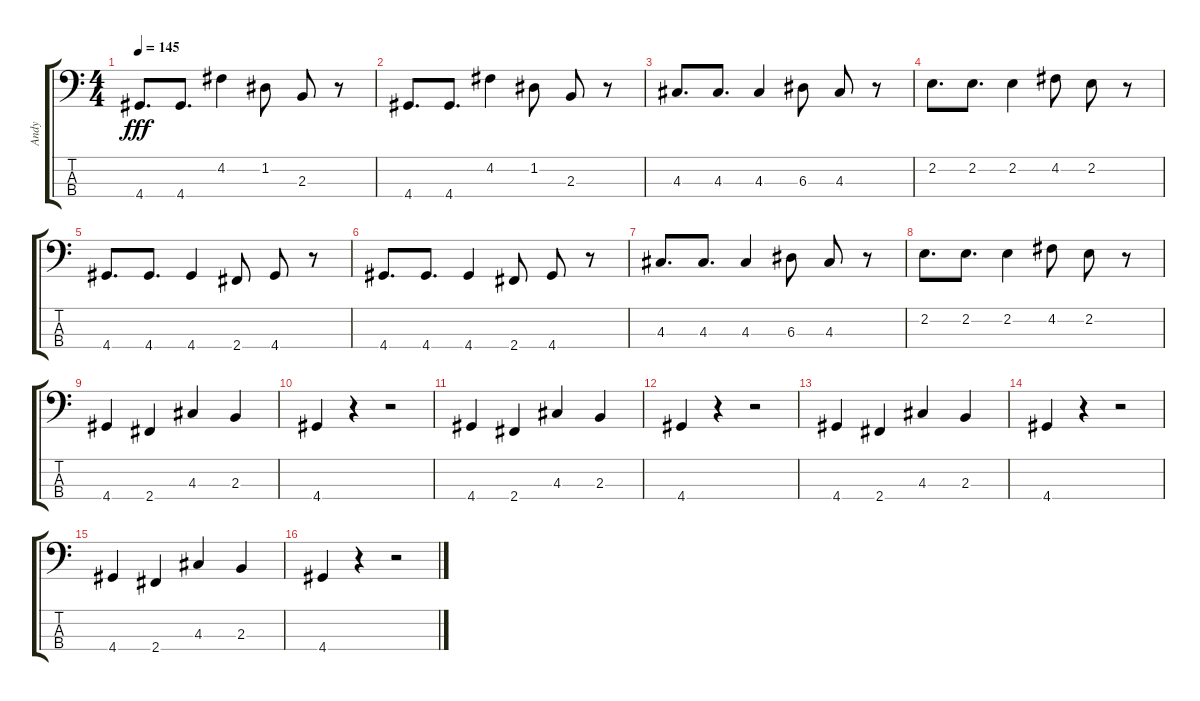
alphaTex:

\track ("Andy" "Andy") {instrument electricbassfinger}
\staff {score tabs}
\tuning (G2 D2 A1 E1) {hide}
\ts (4 4)
\tempo 145
\clef f4
\ks c
4.4.8{d dy fff} 4.4.8{d} 4.2.4 1.2.8 2.3.8 r.8 |
4.4.8{d} 4.4.8{d} 4.2.4 1.2.8 2.3.8 r.8 |
4.3.8{d} 4.3.8{d} 4.3.4 6.3.8 4.3.8 r.8 |
2.2.8{d} 2.2.8{d} 2.2.4 4.2.8 2.2.8 r.8 |
4.4.8{d} 4.4.8{d} 4.4.4 2.4.8 4.4.8 r.8 |
4.4.8{d} 4.4.8{d} 4.4.4 2.4.8 4.4.8 r.8 |
4.3.8{d} 4.3.8{d} 4.3.4 6.3.8 4.3.8 r.8 |
2.2.8{d} 2.2.8{d} 2.2.4 4.2.8 2.2.8 r.8 |
4.4.4 2.4.4 4.3.4 2.3.4 |
4.4.4 r.4 r.2 |
4.4.4 2.4.4 4.3.4 2.3.4 |
4.4.4 r.4 r.2 |
4.4.4 2.4.4 4.3.4 2.3.4 |
4.4.4 r.4 r.2 |
4.4.4 2.4.4 4.3.4 2.3.4 |
4.4.4 r.4 r.2
